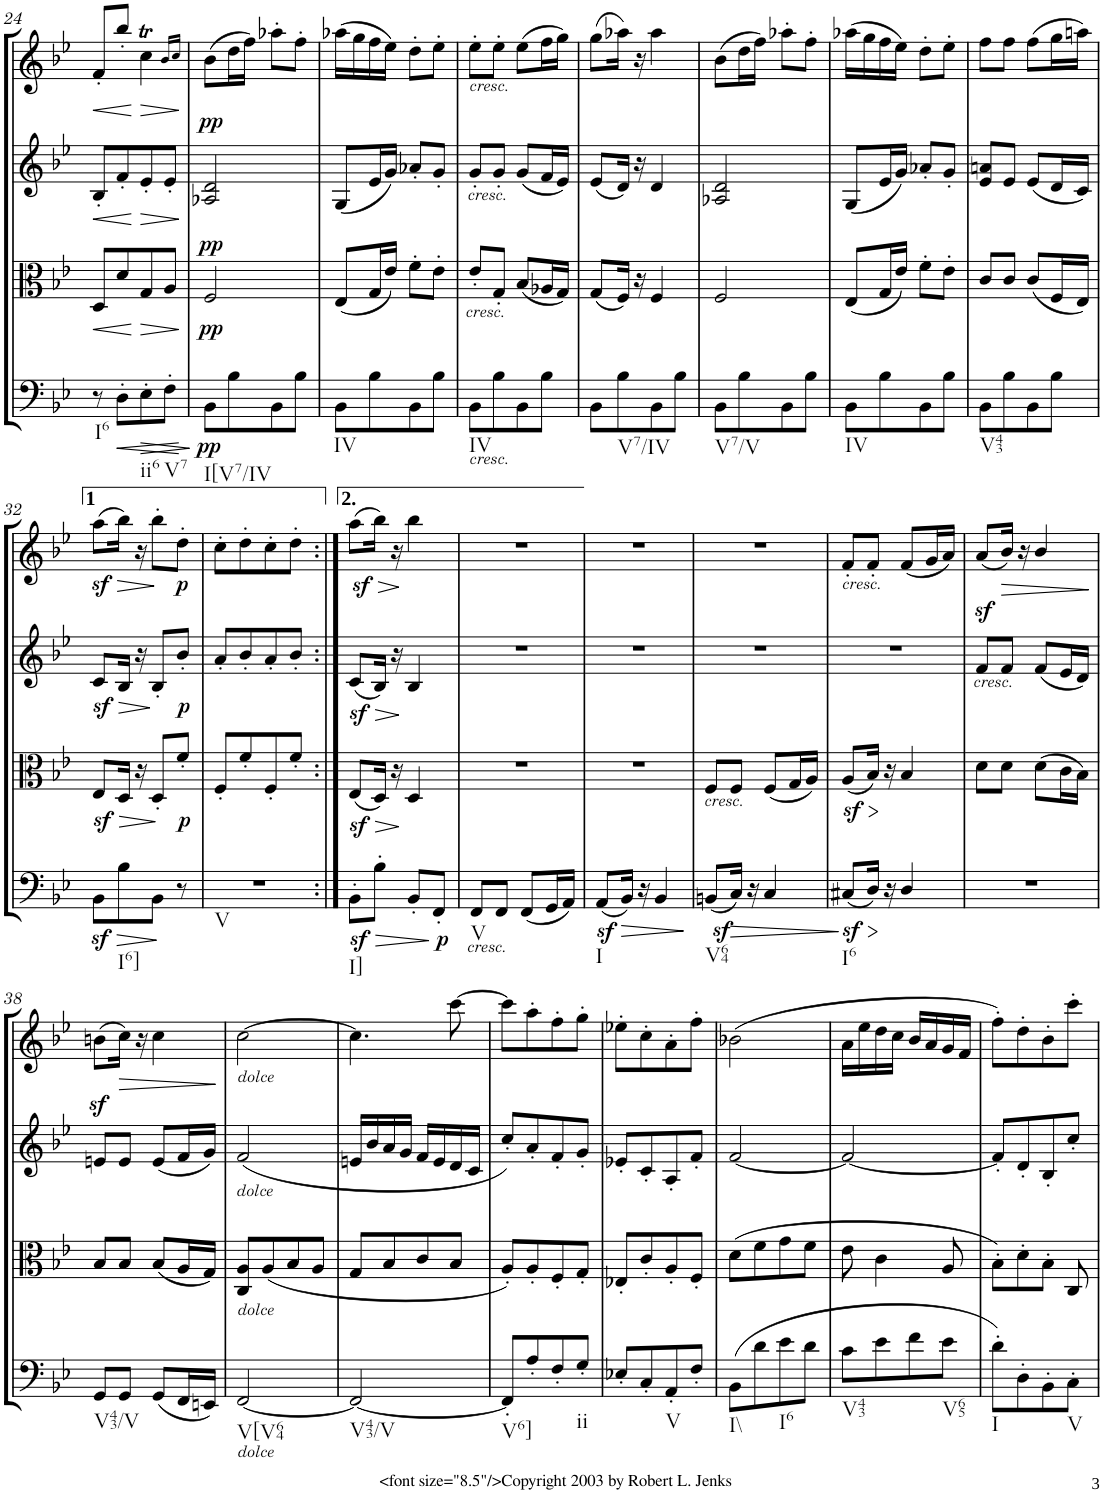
**kern	**dynam	**kern	**dynam	**kern	**dynam	**kern	**dynam
*part4	*part4	*part3	*part3	*part2	*part2	*part1	*part1
*staff4	*staff4	*staff3	*staff3	*staff2	*staff2	*staff1	*staff1
*I"Cello	*	*I"Viola	*	*I"2nd Violin	*	*I"1st Violin	*
*	*	*I'Vla	*	*I'Vln	*	*I'Vln	*
!!LO:PB:g=z
*clefF4	*	*clefC3	*	*clefG2	*	*clefG2	*
*k[b-e-]	*	*k[b-e-]	*	*k[b-e-]	*	*k[b-e-]	*
*B-:	*	*B-:	*	*B-:	*	*B-:	*
*M2/4	*	*M2/4	*	*M2/4	*	*M2/4	*
=24	=24	=24	=24	=24	=24	=24	=24
!LO:TX:b:t=I6	!	!	!	!	!	!	!
!	!	!	!LO:HP:b	!	!LO:HP:b	!	!LO:HP:b
8r	.	8D/L	<	8B-'/L	<	8f'/L	<
!	!LO:HP:b	!	!	!	!	!	!
8D'\L	<	8d/	.	8f'/	.	8bb-'/J	.
!LO:TX:b:t=ii6	!	!	!	!	!	!	!
!	!LO:HP:b	!	!LO:HP:n=1:b	!	!LO:HP:n=1:b	!	!LO:HP:n=1:b
8E-'\	>	8G/	[ >	8e-'/	[ >	4ccT\	[ >
!LO:TX:b:t=V7	!	!	!	!	!	!	!
8F'\J	.	8A/J	.	8e-'/J	.	.	.
.	.	.	.	.	.	16qb-/LL	.
.	.	.	.	.	.	16qcc/JJ	.
.	[ ]	.	]	.	]	.	]
=25	=25	=25	=25	=25	=25	=25	=25
!LO:TX:b:t=I[V7/IV	!	!	!	!	!	!	!
!	!LO:DY:b	!	!LO:DY:b	!	!	!	!
!	!	!	!LO:DY:n=1:a	!	!LO:DY:a	!	!
8BB-\L	pp	2F/	pp pp	2A-X/ 2d/	pp	(8b-\L	.
8B-\	.	.	.	.	.	16dd\L	.
.	.	.	.	.	.	16ff\JJ)	.
8BB-\	.	.	.	.	.	8aa-X'\L	.
8B-\J	.	.	.	.	.	8ff'\J	.
=26	=26	=26	=26	=26	=26	=26	=26
!LO:TX:b:t=IV	!	!	!	!	!	!	!
8BB-\L	.	(8E-/L	.	(8G/L	.	(16aa-X\LL	.
.	.	.	.	.	.	16gg\	.
8B-\	.	16G/L	.	16e-/L	.	16ff\	.
.	.	16e-/JJ)	.	16g/JJ)	.	16ee-\JJ)	.
8BB-\	.	8f'\L	.	8a-X'/L	.	8dd'\L	.
8B-\J	.	8e-'\J	.	8g'/J	.	8ee-'\J	.
=27	=27	=27	=27	=27	=27	=27	=27
!	!	!	!	!	!	!LO:TX:b:i:t=cresc.	!
!	!	!	!	!LO:TX:b:i:t=cresc.	!	!	!
!	!	!LO:TX:b:i:t=cresc.	!	!	!	!	!
!LO:TX:b:i:t=cresc.	!	!	!	!	!	!	!
!LO:TX:b:t=IV	!	!	!	!	!	!	!
8BB-\L	.	8e-'/L	.	8g'/L	.	8ee-'\L	.
8B-\	.	8G'/J	.	8g'/J	.	8ee-'\J	.
8BB-\	.	(8B-/L	.	(8g/L	.	(8ee-\L	.
8B-\J	.	16A-X/L	.	16f/L	.	16ff\L	.
.	.	16G/JJ)	.	16e-/JJ)	.	16gg\JJ)	.
=28	=28	=28	=28	=28	=28	=28	=28
8BB-\L	.	(8G/L	.	(8e-/L	.	(8gg\L	.
!LO:TX:b:t=V7/IV	!	!	!	!	!	!	!
8B-\	.	16F/Jk)	.	16d/Jk)	.	16aa-X\Jk)	.
.	.	16r	.	16r	.	16r	.
8BB-\	.	4F/	.	4d/	.	4aa-\	.
8B-\J	.	.	.	.	.	.	.
=29	=29	=29	=29	=29	=29	=29	=29
!LO:TX:b:t=V7/V	!	!	!	!	!	!	!
8BB-\L	.	2F/	.	2A-X/ 2d/	.	(8b-\L	.
8B-\	.	.	.	.	.	16dd\L	.
.	.	.	.	.	.	16ff\JJ)	.
8BB-\	.	.	.	.	.	8aa-X'\L	.
8B-\J	.	.	.	.	.	8ff'\J	.
=30	=30	=30	=30	=30	=30	=30	=30
!LO:TX:b:t=IV	!	!	!	!	!	!	!
8BB-\L	.	(8E-/L	.	(8G/L	.	(16aa-X\LL	.
.	.	.	.	.	.	16gg\	.
8B-\	.	16G/L	.	16e-/L	.	16ff\	.
.	.	16e-/JJ)	.	16g/JJ)	.	16ee-\JJ)	.
8BB-\	.	8f'\L	.	8a-X'/L	.	8dd'\L	.
8B-\J	.	8e-'\J	.	8g'/J	.	8ee-'\J	.
=31	=31	=31	=31	=31	=31	=31	=31
!LO:TX:b:t=V43	!	!	!	!	!	!	!
8BB-\L	.	8c/L	.	8e-/ 8an/L	.	8ff\L	.
8B-\	.	8c/J	.	8e-/J	.	8ff\J	.
8BB-\	.	(8c/L	.	(8e-/L	.	(8ff\L	.
8B-\J	.	16F/L	.	16d/L	.	16gg\L	.
.	.	16E-/JJ)	.	16c/JJ)	.	16aan\JJ)	.
!!LO:LB:g=z
=32	=32	=32	=32	=32	=32	=32	=32
!	!LO:HP:b	!	!LO:HP:b	!	!LO:HP:b	!	!LO:HP:b
8BB-z<\L	>	8E-z</L	>	8cz</L	>	(8aaz<\L	>
!LO:TX:b:t=I6]	!	!	!	!	!	!	!
8B-\	.	16D/Jk	.	16B-/Jk	.	16bb-\Jk)	.
.	.	16r	.	16r	.	16r	.
8BB-\J	.	8D'/L	.	8B-'/L	.	8bb-'\L	.
!	!	!	!LO:DY:n=1:b	!	!LO:DY:n=1:b	!	!LO:DY:n=1:b
8r	]	8f'/J	] p	8b-'/J	] p	8dd'\J	] p
=33	=33	=33	=33	=33	=33	=33	=33
!LO:TX:b:t=V	!	!	!	!	!	!	!
2r	.	8F'/L	.	8a'/L	.	8cc'\L	.
.	.	8f'/	.	8b-'/	.	8dd'\	.
.	.	8F'/	.	8a'/	.	8cc'\	.
.	.	8f'/J	.	8b-'/J	.	8dd'\J	.
=32:|!	=32:|!	=32:|!	=32:|!	=32:|!	=32:|!	=32:|!	=32:|!
!LO:TX:b:t=I]	!	!	!	!	!	!	!
!	!LO:HP:b	!	!LO:HP:b	!	!LO:HP:b	!	!LO:HP:b
8BB-z<'\L	>	(8E-z</L	>	(8cz</L	>	(8aaz<\L	>
8B-'\J	.	16D/Jk)	.	16B-/Jk)	.	16bb-\Jk)	.
.	.	16r	.	16r	.	16r	.
8BB-'/L	.	4D/	]	4B-/	]	4bb-\	]
!	!LO:DY:n=1:b	!	!	!	!	!	!
8FF'/J	] p	.	.	.	.	.	.
=33	=33	=33	=33	=33	=33	=33	=33
!LO:TX:b:i:t=cresc.	!	!	!	!	!	!	!
!LO:TX:b:t=V	!	!	!	!	!	!	!
8FF/L	.	2r	.	2r	.	2r	.
8FF/J	.	.	.	.	.	.	.
(8FF/L	.	.	.	.	.	.	.
16GG/L	.	.	.	.	.	.	.
16AA/JJ)	.	.	.	.	.	.	.
=34	=34	=34	=34	=34	=34	=34	=34
!LO:TX:b:t=I	!	!	!	!	!	!	!
(8AAz</L	.	2r	.	2r	.	2r	.
!	!LO:HP:b	!	!	!	!	!	!
16BB-/Jk)	>	.	.	.	.	.	.
16r	.	.	.	.	.	.	.
4BB-z</	.	.	.	.	.	.	.
.	]	.	.	.	.	.	.
=35	=35	=35	=35	=35	=35	=35	=35
!	!	!LO:TX:b:i:t=cresc.	!	!	!	!	!
!LO:TX:b:t=V64	!	!	!	!	!	!	!
(8BBn/L	.	8F/L	.	2r	.	2r	.
!	!LO:HP:b	!	!	!	!	!	!
16C/Jk)	>	8F/J	.	.	.	.	.
16r	.	.	.	.	.	.	.
4C/	.	(8F/L	.	.	.	.	.
.	.	16G/L	.	.	.	.	.
.	.	16A/JJ)	.	.	.	.	.
.	]	.	.	.	.	.	.
=36	=36	=36	=36	=36	=36	=36	=36
!	!	!	!	!	!	!LO:TX:b:i:t=cresc.	!
!LO:TX:b:t=I6	!	!	!	!	!	!	!
!	!LO:HP:b	!	!LO:HP:b	!	!	!	!
(8C#Xz</L	>	(8Az</L	>	2r	.	8f'/L	.
16D/Jk)	.	16B-/Jk)	.	.	.	8f'/J	.
16r	]	16r	]	.	.	.	.
4D/	.	4B-/	.	.	.	(8f/L	.
.	.	.	.	.	.	16g/L	.
.	.	.	.	.	.	16a/JJ)	.
=37	=37	=37	=37	=37	=37	=37	=37
!	!	!	!	!LO:TX:b:i:t=cresc.	!	!	!
2r	.	8d\L	.	8fz>/L	.	(8a/L	.
!	!	!	!	!	!	!	!LO:HP:b
.	.	8d\J	.	8f/J	.	16b-/Jk)	>
.	.	.	.	.	.	16r	.
.	.	(8d\L	.	(8f/L	.	4b-/	.
.	.	16c\L	.	16e-/L	.	.	.
.	.	16B-\JJ)	.	16d/JJ)	.	.	.
.	.	.	.	.	.	.	]
!!LO:LB:g=z
=38	=38	=38	=38	=38	=38	=38	=38
!LO:TX:b:t=V43/V	!	!	!	!	!	!	!
8GG/L	.	8B-/L	.	8enz>/L	.	(8bn\L	.
!	!	!	!	!	!	!	!LO:HP:b
8GG/J	.	8B-/J	.	8e/J	.	16cc\Jk)	>
.	.	.	.	.	.	16r	.
(8GG/L	.	(8B-/L	.	(8e/L	.	4cc\	.
16FF/L	.	16A/L	.	16f/L	.	.	.
16EEn/JJ)	.	16G/JJ)	.	16g/JJ)	.	.	.
.	.	.	.	.	.	.	]
=39	=39	=39	=39	=39	=39	=39	=39
!	!	!	!	!	!	!LO:TX:b:i:t=dolce	!
!	!	!	!	!LO:TX:b:i:t=dolce	!	!	!
!	!	!LO:TX:b:i:t=dolce	!	!	!	!	!
!LO:TX:b:i:t=dolce	!	!	!	!	!	!	!
!LO:TX:b:t=V[V64	!	!	!	!	!	!	!
[2FF/	.	8C/ 8A/L	.	(<2f/	.	[2cc\	.
.	.	(<8A/	.	.	.	.	.
.	.	8B-/	.	.	.	.	.
.	.	8A/J	.	.	.	.	.
=40	=40	=40	=40	=40	=40	=40	=40
!LO:TX:b:t=V43/V	!	!	!	!	!	!	!
2FF/_	.	8G/L	.	16en/LL	.	4.cc\]	.
.	.	.	.	16b-/	.	.	.
.	.	8B-/	.	16a/	.	.	.
.	.	.	.	16g/JJ	.	.	.
.	.	8c/	.	16f/LL	.	.	.
.	.	.	.	16e/	.	.	.
.	.	8B-/J	.	16d/	.	[8ccc\	.
.	.	.	.	16c/JJ	.	.	.
=41	=41	=41	=41	=41	=41	=41	=41
!LO:TX:b:t=V6]	!	!	!	!	!	!	!
8FF'/L]	.	8A'/L)	.	8cc'/L)	.	8ccc\L]	.
8A'/	.	8A'/	.	8a'/	.	8aa'\	.
8F'/	.	8F'/	.	8f'/	.	8ff'\	.
!LO:TX:b:t=ii	!	!	!	!	!	!	!
8G'/J	.	8G'/J	.	8g'/J	.	8gg'\J	.
=42	=42	=42	=42	=42	=42	=42	=42
8E-X'/L	.	8E-X'/L	.	8e-X'/L	.	8ee-X'\L	.
8C'/	.	8c'/	.	8c'/	.	8cc'\	.
!LO:TX:b:t=V	!	!	!	!	!	!	!
8AA'/	.	8A'/	.	8A'/	.	8a'\	.
8F'/J	.	8F'/J	.	8f'/J	.	8ff'\J	.
=43	=43	=43	=43	=43	=43	=43	=43
!LO:TX:b:t=I\\	!	!	!	!	!	!	!
(8BB-\L	.	(8d\L	.	[2f/	.	(2b-X\	.
8d\	.	8f\	.	.	.	.	.
!LO:TX:b:t=I6	!	!	!	!	!	!	!
8e-\	.	8g\	.	.	.	.	.
8d\J	.	8f\J	.	.	.	.	.
=44	=44	=44	=44	=44	=44	=44	=44
!LO:TX:b:t=V43	!	!	!	!	!	!	!
8c\L	.	8e-\	.	2f/_	.	16a\LL	.
.	.	.	.	.	.	16ee-\	.
8e-\	.	4c\	.	.	.	16dd\	.
.	.	.	.	.	.	16cc\JJ	.
8f\	.	.	.	.	.	16b-/LL	.
.	.	.	.	.	.	16a/	.
!LO:TX:b:t=V65	!	!	!	!	!	!	!
8e-\J	.	8A/	.	.	.	16g/	.
.	.	.	.	.	.	16f/JJ	.
=45	=45	=45	=45	=45	=45	=45	=45
!LO:TX:b:t=I	!	!	!	!	!	!	!
8d'\L)	.	8B-'\L)	.	8f'/L]	.	8ff'\L)	.
8D'\	.	8d'\	.	8d'/	.	8dd'\	.
8BB-'\	.	8B-'\J	.	8B-'/	.	8b-'\	.
!LO:TX:b:t=V	!	!	!	!	!	!	!
8C'\J	.	8C/	.	8cc'/J	.	8ccc'\J	.
=	=	=	=	=	=	=	=
*-	*-	*-	*-	*-	*-	*-	*-
